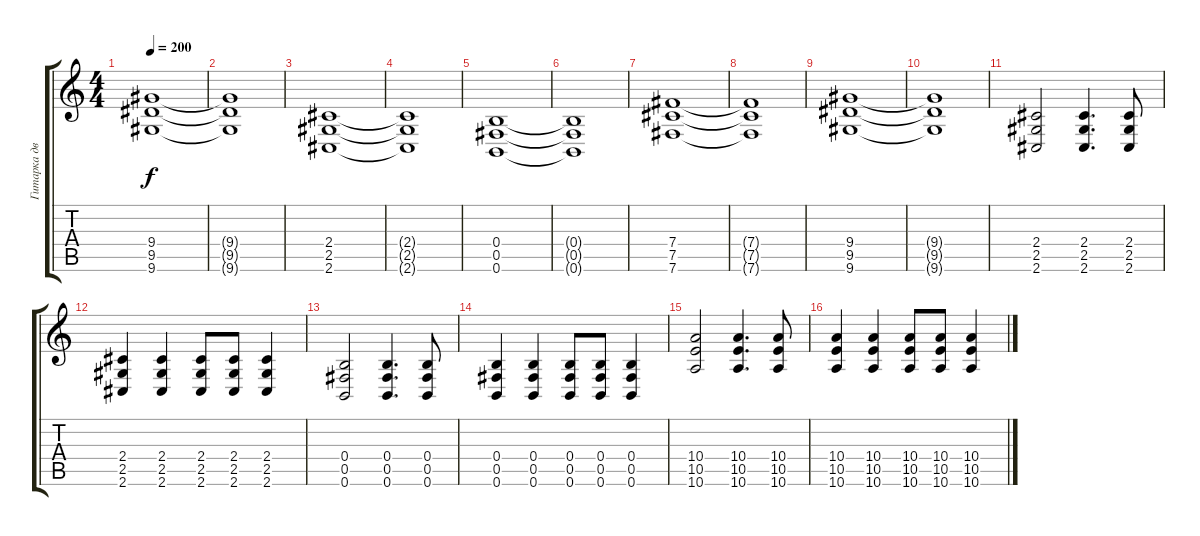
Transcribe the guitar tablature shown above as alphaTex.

\track ("Гитарка два" "Гитарка дв") {instrument distortionguitar}
\staff {score tabs}
\tuning (Db4 Ab3 E3 B2 Gb2 B1) {hide}
\ts (4 4)
\tempo 200
\clef g2
\ks c
(9.4 9.5 9.6).1{dy f} |
(9.4{t} 9.5{t} 9.6{t}).1 |
(2.4 2.5 2.6).1 |
(2.4{t} 2.5{t} 2.6{t}).1 |
(0.4 0.5 0.6).1 |
(0.4{t} 0.5{t} 0.6{t}).1 |
(7.4 7.5 7.6).1 |
(7.4{t} 7.5{t} 7.6{t}).1 |
(9.4 9.5 9.6).1 |
(9.4{t} 9.5{t} 9.6{t}).1 |
(2.4 2.5 2.6).2 (2.4 2.5 2.6).4{d} (2.4 2.5 2.6).8 |
(2.4 2.5 2.6).4 (2.4 2.5 2.6).4 (2.4 2.5 2.6).8 (2.4 2.5 2.6).8 (2.4 2.5 2.6).4 |
(0.4 0.5 0.6).2 (0.4 0.5 0.6).4{d} (0.4 0.5 0.6).8 |
(0.4 0.5 0.6).4 (0.4 0.5 0.6).4 (0.4 0.5 0.6).8 (0.4 0.5 0.6).8 (0.4 0.5 0.6).4 |
(10.4 10.5 10.6).2 (10.4 10.5 10.6).4{d} (10.4 10.5 10.6).8 |
(10.4 10.5 10.6).4 (10.4 10.5 10.6).4 (10.4 10.5 10.6).8 (10.4 10.5 10.6).8 (10.4 10.5 10.6).4
